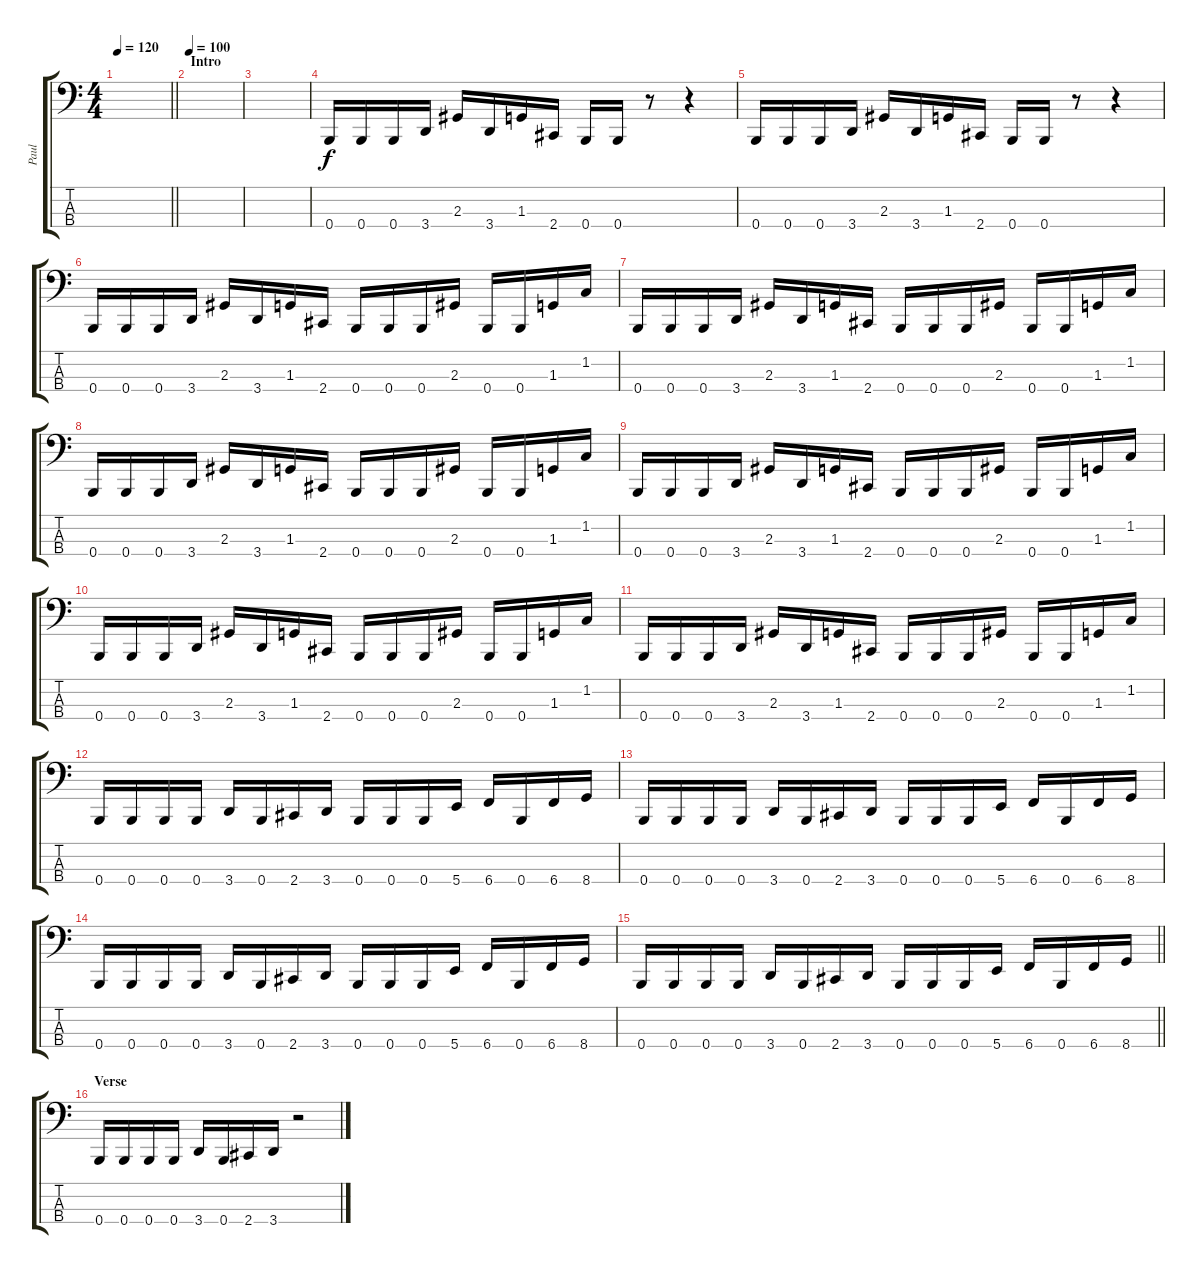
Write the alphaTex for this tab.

\track ("Paul" "Paul") {instrument electricbasspick}
\staff {score tabs}
\tuning (E2 B1 Gb1 B0) {hide}
\ts (4 4)
\tempo 120
\clef f4
\barLineRight lightlight
\ks c
|
\section ("" "Intro")
\tempo 100
|
|
0.4.16 0.4.16 0.4.16 3.4.16 2.3.16 3.4.16 1.3.16 2.4.16 0.4.16 0.4.16 r.8 r.4 |
0.4.16 0.4.16 0.4.16 3.4.16 2.3.16 3.4.16 1.3.16 2.4.16 0.4.16 0.4.16 r.8 r.4 |
0.4.16 0.4.16 0.4.16 3.4.16 2.3.16 3.4.16 1.3.16 2.4.16 0.4.16 0.4.16 0.4.16 2.3.16 0.4.16 0.4.16 1.3.16 1.2.16 |
0.4.16 0.4.16 0.4.16 3.4.16 2.3.16 3.4.16 1.3.16 2.4.16 0.4.16 0.4.16 0.4.16 2.3.16 0.4.16 0.4.16 1.3.16 1.2.16 |
0.4.16 0.4.16 0.4.16 3.4.16 2.3.16 3.4.16 1.3.16 2.4.16 0.4.16 0.4.16 0.4.16 2.3.16 0.4.16 0.4.16 1.3.16 1.2.16 |
0.4.16 0.4.16 0.4.16 3.4.16 2.3.16 3.4.16 1.3.16 2.4.16 0.4.16 0.4.16 0.4.16 2.3.16 0.4.16 0.4.16 1.3.16 1.2.16 |
0.4.16 0.4.16 0.4.16 3.4.16 2.3.16 3.4.16 1.3.16 2.4.16 0.4.16 0.4.16 0.4.16 2.3.16 0.4.16 0.4.16 1.3.16 1.2.16 |
0.4.16 0.4.16 0.4.16 3.4.16 2.3.16 3.4.16 1.3.16 2.4.16 0.4.16 0.4.16 0.4.16 2.3.16 0.4.16 0.4.16 1.3.16 1.2.16 |
0.4.16 0.4.16 0.4.16 0.4.16 3.4.16 0.4.16 2.4.16 3.4.16 0.4.16 0.4.16 0.4.16 5.4.16 6.4.16 0.4.16 6.4.16 8.4.16 |
0.4.16 0.4.16 0.4.16 0.4.16 3.4.16 0.4.16 2.4.16 3.4.16 0.4.16 0.4.16 0.4.16 5.4.16 6.4.16 0.4.16 6.4.16 8.4.16 |
0.4.16 0.4.16 0.4.16 0.4.16 3.4.16 0.4.16 2.4.16 3.4.16 0.4.16 0.4.16 0.4.16 5.4.16 6.4.16 0.4.16 6.4.16 8.4.16 |
\barLineRight lightlight
0.4.16 0.4.16 0.4.16 0.4.16 3.4.16 0.4.16 2.4.16 3.4.16 0.4.16 0.4.16 0.4.16 5.4.16 6.4.16 0.4.16 6.4.16 8.4.16 |
\section ("" "Verse")
0.4.16 0.4.16 0.4.16 0.4.16 3.4.16 0.4.16 2.4.16 3.4.16 r.2
